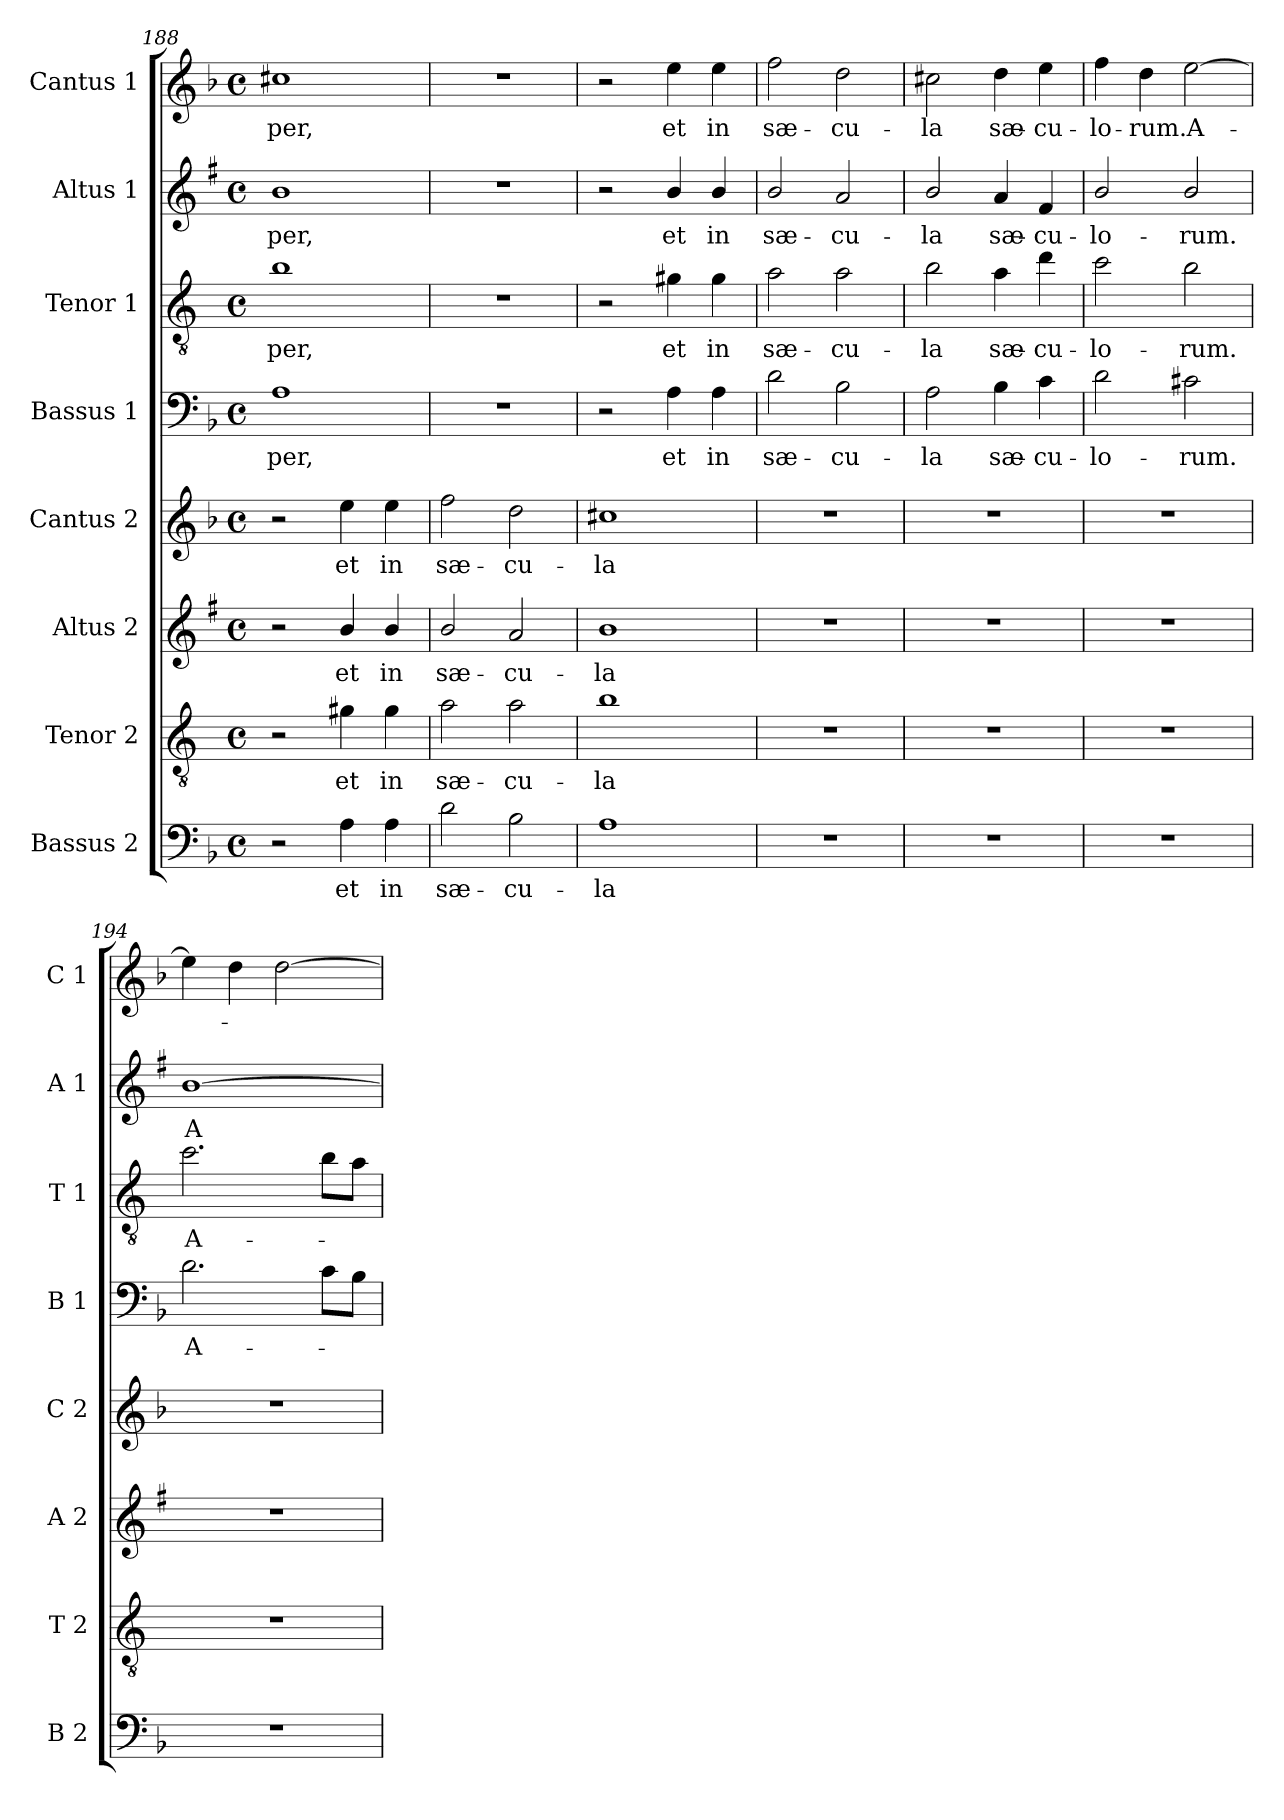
**kern	**text	**kern	**text	**kern	**text	**kern	**text	**kern	**text	**kern	**text	**kern	**text	**kern	**text
*part8	*part8	*part7	*part7	*part6	*part6	*part5	*part5	*part4	*part4	*part3	*part3	*part2	*part2	*part1	*part1
*staff8	*staff8	*staff7	*staff7	*staff6	*staff6	*staff5	*staff5	*staff4	*staff4	*staff3	*staff3	*staff2	*staff2	*staff1	*staff1
*I"Bassus 2	*	*I"Tenor 2	*	*I"Altus 2	*	*I"Cantus 2	*	*I"Bassus 1	*	*I"Tenor 1	*	*I"Altus 1	*	*I"Cantus 1	*
*I'B 2	*	*I'T 2	*	*I'A 2	*	*I'C 2	*	*I'B 1	*	*I'T 1	*	*I'A 1	*	*I'C 1	*
*clefF4	*	*clefGv2	*	*clefG2	*	*clefG2	*	*clefF4	*	*clefGv2	*	*clefG2	*	*clefG2	*
*	*	*ITrd4c7	*	*ITrd1c2	*	*	*	*	*	*ITrd4c7	*	*ITrd1c2	*	*	*
*k[b-]	*	*k[b-]	*	*k[b-]	*	*k[b-]	*	*k[b-]	*	*k[b-]	*	*k[b-]	*	*k[b-]	*
*F:	*	*F:	*	*F:	*	*F:	*	*F:	*	*F:	*	*F:	*	*F:	*
*M4/4	*	*M4/4	*	*M4/4	*	*M4/4	*	*M4/4	*	*M4/4	*	*M4/4	*	*M4/4	*
*met(c)	*	*met(c)	*	*met(c)	*	*met(c)	*	*met(c)	*	*met(c)	*	*met(c)	*	*met(c)	*
=188	=188	=188	=188	=188	=188	=188	=188	=188	=188	=188	=188	=188	=188	=188	=188
!	!	!	!	!	!	!	!	!	!LO:LY:b	!	!LO:LY:b	!	!LO:LY:b	!	!LO:LY:b
2r	.	2r	.	2r	.	2r	.	1A	-per,	1e	-per,	1a	-per,	1cc#X	-per,
!	!LO:LY:b	!	!LO:LY:b	!	!LO:LY:b	!	!LO:LY:b	!	!	!	!	!	!	!	!
4A\	et	4c#X\	et	4a/	et	4ee\	et	.	.	.	.	.	.	.	.
!	!LO:LY:b	!	!LO:LY:b	!	!LO:LY:b	!	!LO:LY:b	!	!	!	!	!	!	!	!
4A\	in	4c#\	in	4a/	in	4ee\	in	.	.	.	.	.	.	.	.
=189	=189	=189	=189	=189	=189	=189	=189	=189	=189	=189	=189	=189	=189	=189	=189
!	!LO:LY:b	!	!LO:LY:b	!	!LO:LY:b	!	!LO:LY:b	!	!	!	!	!	!	!	!
2d\	sæ-	2d\	sæ-	2a/	sæ-	2ff\	sæ-	1r	.	1r	.	1r	.	1r	.
!	!LO:LY:b	!	!LO:LY:b	!	!LO:LY:b	!	!LO:LY:b	!	!	!	!	!	!	!	!
2B-\	-cu-	2d\	-cu-	2g/	-cu-	2dd\	-cu-	.	.	.	.	.	.	.	.
!!LO:PB:g=z
=190	=190	=190	=190	=190	=190	=190	=190	=190	=190	=190	=190	=190	=190	=190	=190
!	!LO:LY:b	!	!LO:LY:b	!	!LO:LY:b	!	!LO:LY:b	!	!	!	!	!	!	!	!
1A	-la	1e	-la	1a	-la	1cc#X	-la	2r	.	2r	.	2r	.	2r	.
!	!	!	!	!	!	!	!	!	!LO:LY:b	!	!LO:LY:b	!	!LO:LY:b	!	!LO:LY:b
.	.	.	.	.	.	.	.	4A\	et	4c#X\	et	4a/	et	4ee\	et
!	!	!	!	!	!	!	!	!	!LO:LY:b	!	!LO:LY:b	!	!LO:LY:b	!	!LO:LY:b
.	.	.	.	.	.	.	.	4A\	in	4c#\	in	4a/	in	4ee\	in
=191	=191	=191	=191	=191	=191	=191	=191	=191	=191	=191	=191	=191	=191	=191	=191
!	!	!	!	!	!	!	!	!	!LO:LY:b	!	!LO:LY:b	!	!LO:LY:b	!	!LO:LY:b
1r	.	1r	.	1r	.	1r	.	2d\	sæ-	2d\	sæ-	2a/	sæ-	2ff\	sæ-
!	!	!	!	!	!	!	!	!	!LO:LY:b	!	!LO:LY:b	!	!LO:LY:b	!	!LO:LY:b
.	.	.	.	.	.	.	.	2B-\	-cu-	2d\	-cu-	2g/	-cu-	2dd\	-cu-
=192	=192	=192	=192	=192	=192	=192	=192	=192	=192	=192	=192	=192	=192	=192	=192
!	!	!	!	!	!	!	!	!	!LO:LY:b	!	!LO:LY:b	!	!LO:LY:b	!	!LO:LY:b
1r	.	1r	.	1r	.	1r	.	2A\	-la	2e\	-la	2a/	-la	2cc#X\	-la
!	!	!	!	!	!	!	!	!	!LO:LY:b	!	!LO:LY:b	!	!LO:LY:b	!	!LO:LY:b
.	.	.	.	.	.	.	.	4B-\	sæ-	4d\	sæ-	4g/	sæ-	4dd\	sæ-
!	!	!	!	!	!	!	!	!	!LO:LY:b	!	!LO:LY:b	!	!LO:LY:b	!	!LO:LY:b
.	.	.	.	.	.	.	.	4c\	-cu-	4g\	-cu-	4e/	-cu-	4ee\	-cu-
=193	=193	=193	=193	=193	=193	=193	=193	=193	=193	=193	=193	=193	=193	=193	=193
!	!	!	!	!	!	!	!	!	!LO:LY:b	!	!LO:LY:b	!	!LO:LY:b	!	!LO:LY:b
1r	.	1r	.	1r	.	1r	.	2d\	-lo-	2f\	-lo-	2a/	-lo-	4ff\	-lo-
!	!	!	!	!	!	!	!	!	!	!	!	!	!	!	!LO:LY:b
.	.	.	.	.	.	.	.	.	.	.	.	.	.	4dd\	-rum.
!	!	!	!	!	!	!	!	!	!LO:LY:b	!	!LO:LY:b	!	!LO:LY:b	!	!LO:LY:b
.	.	.	.	.	.	.	.	2c#X\	-rum.	2e\	-rum.	2a/	-rum.	[2ee\	A-
=194	=194	=194	=194	=194	=194	=194	=194	=194	=194	=194	=194	=194	=194	=194	=194
!	!	!	!	!	!	!	!	!	!LO:LY:b	!	!LO:LY:b	!	!LO:LY:b	!	!
1r	.	1r	.	1r	.	1r	.	2.d\	A-	2.f\	A-	[1a	A-	4ee\]	.
.	.	.	.	.	.	.	.	.	.	.	.	.	.	4dd\	.
.	.	.	.	.	.	.	.	.	.	.	.	.	.	[2dd\	.
.	.	.	.	.	.	.	.	8c\L	.	8e\L	.	.	.	.	.
.	.	.	.	.	.	.	.	8B-\J	.	8d\J	.	.	.	.	.
=	=	=	=	=	=	=	=	=	=	=	=	=	=	=	=
*-	*-	*-	*-	*-	*-	*-	*-	*-	*-	*-	*-	*-	*-	*-	*-
